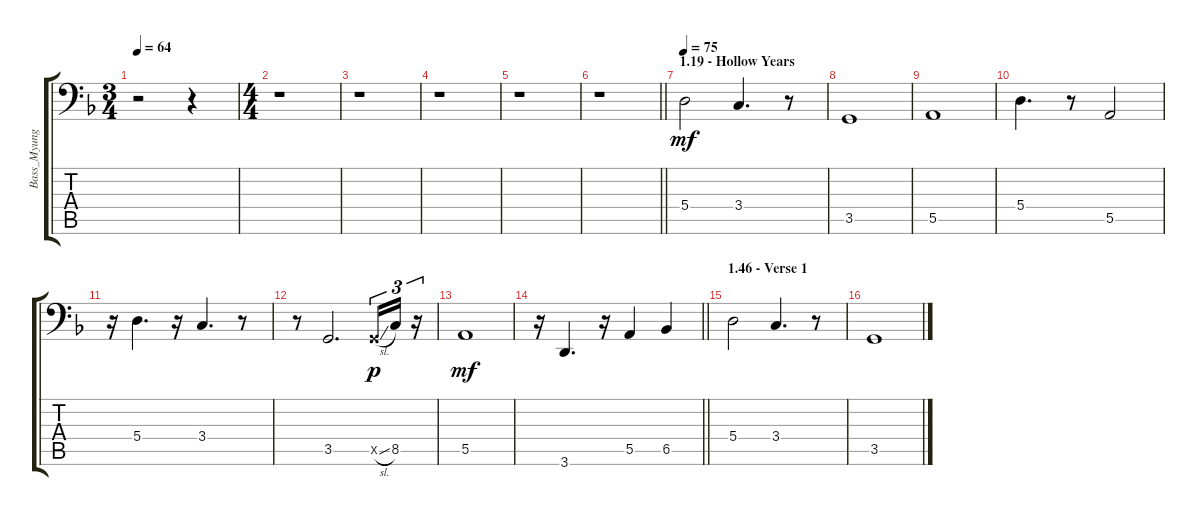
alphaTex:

\track ("Bass_Myung" "Bass_Myung") {instrument electricbassfinger}
\staff {score tabs}
\tuning (B2 G2 D2 A1 E1 B0) {hide}
\ts (3 4)
\tempo 64
\clef f4
\ks f
r.2{dy mf} r.4 |
\ts (4 4)
r.1 |
r.1 |
r.1 |
r.1 |
\barLineRight lightlight
r.1 |
\section ("" "1.19 - Hollow Years")
\tempo 75
5.4.2 3.4.4{d} r.8 |
3.5.1 |
5.5.1 |
5.4.4{d} r.8 5.5.2 |
r.16 5.4.4{d} r.16 3.4.4{d} r.8 |
r.8 3.5.2{d} 3.5{sl x}.16{tu (3 2) dy p} 8.5.16{tu (3 2)} r.16{tu (3 2)} |
5.5.1{dy mf} |
\barLineRight lightlight
r.16 3.6.4{d} r.16 5.5.4 6.5.4 |
\section ("" "1.46 - Verse 1")
5.4.2 3.4.4{d} r.8 |
3.5.1
